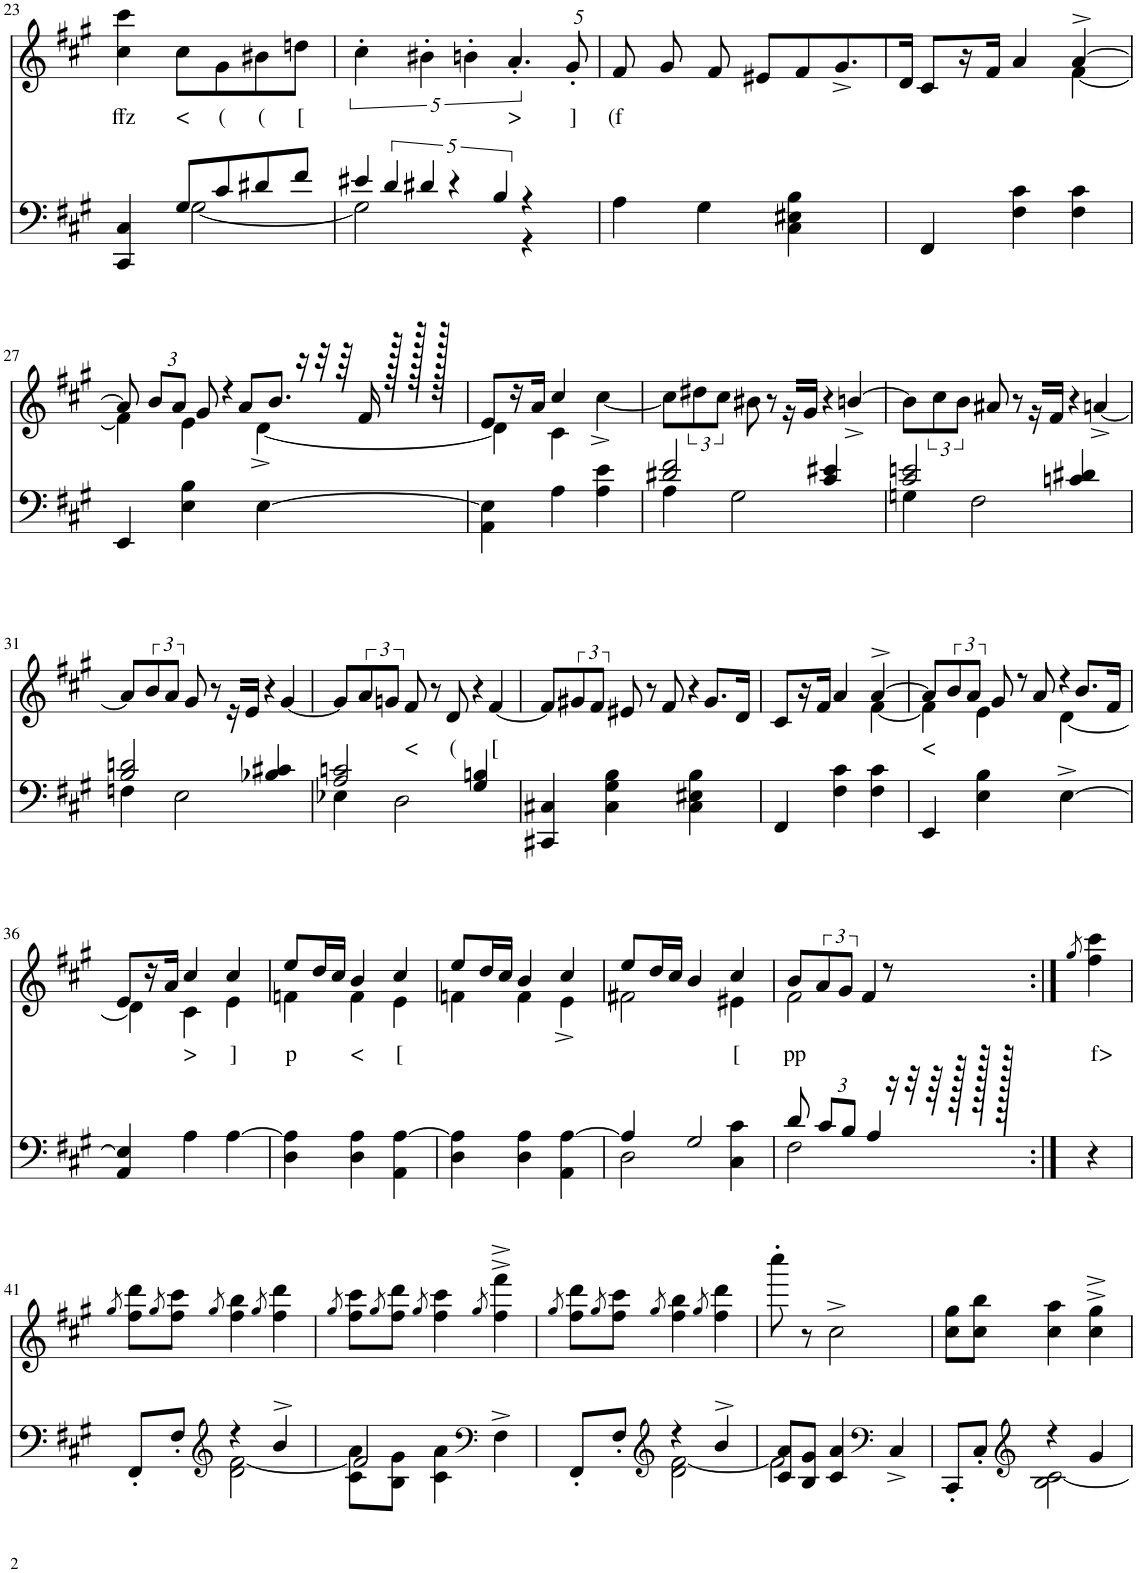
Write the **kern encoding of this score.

**kern	**kern	**text
*part2	*part1	*part1
*staff2	*staff1	*staff1
*I"piano	*I"piano	*
*I'Pno	*I'Pno	*
!!LO:PB:g=z
*clefF4	*clefG2	*
*k[f#c#g#]	*k[f#c#g#]	*
*f#:	*f#:	*
*M3/4	*M3/4	*
=23	=23	=23
*^	*	*
!	!	!	!LO:LY:b
4CC#/ 4C#/	4ryy	4cc#\ 4ccc#\	ffz
!	!	!	!LO:LY:b
8G#/L	[2G#\	8cc#\L	<
!	!	!	!LO:LY:b
8c#/	.	8g#\	(
!	!	!	!LO:LY:b
8d#X/	.	8b#X\	(
!	!	!	!LO:LY:b
8f#/J	.	8ddn\J	[
=24	=24	=24	=24
4e#X/	2G#\]	20%3cc#'\	.
.	.	20%3b#X'\	.
20%3d/	.	.	.
.	.	20%3bn'\	.
20%3d#X/	.	.	.
!	!	!	!LO:LY:b
.	.	20%3.a'/	>
.	4r	.	.
4r	.	.	.
!	!	!	!LO:LY:b
.	.	40%3g#'/	]
.	10%3.ryy	10%3.ryy	.
20%3B/	.	.	.
4r	.	.	.
*v	*v	*	*
=25	=25	=25
!	!	!LO:LY:b
4A\	8f#/	(f
!	!LO:N:vis=128.	!
.	120ryy	.
.	8g#/	.
4G#\	.	.
!	!LO:N:vis=128.	!
.	120ryy	.
.	8f#/	.
!	!LO:N:vis=128.	!
.	120ryy	.
.	8e#X/L	.
4C#\ 4E#X\ 4B\	.	.
.	8f#/	.
.	[10g#^/	.
10.ryy	80%7ryy	.
.	16d/Jk	.
=26	=26	=26
*	*^	*
4FF#/	8c#/L	2ryy	.
.	80%7g#/]	.	.
.	16r	.	.
4F#\ 4c#\	.	.	.
.	16f#/JJ	.	.
.	4a/	.	.
4F#\ 4c#\	.	[4f#\	.
.	[4a^/	.	.
80%7ryy	.	80%7ryy	.
!!LO:LB:g=z	!!
=27	=27	=27	=27
4EE/	8a/]	4f#\]	.
!	!LO:N:vis=128.	!	!
.	120ryy	.	.
*	*Xbrackettup	*	*
.	12b/L	.	.
.	12a/J	.	.
4E\ 4B\	.	4e\	.
.	8g#/	.	.
.	4r	.	.
[4E\	.	[4d^\	.
.	8a/L	.	.
4ryy	.	4ryy	.
.	8.b/J	.	.
.	16r	.	.
16ryy	.	16ryy	.
.	32r	.	.
32ryy	.	32ryy	.
.	64r	.	.
64ryy	.	64ryy	.
.	[80f#/	.	.
256..ryy	256r	256..ryy	.
.	512r	.	.
.	1024r	.	.
=28	=28	=28	=28
4AA\ 4E\]	8e/L	4d\]	.
.	20f#/]	.	.
.	16r	.	.
.	16a/JJ	.	.
4A\	.	4c#\	.
.	4cc#/	.	.
4A\ 4e\	.	[4cc#^\	.
.	4ryy	.	.
20ryy	.	20ryy	.
*	*v	*v	*
=29	=29	=29
*^	*	*
2d#X/ 2f#/	4A\	8cc#\L]	.
*	*	*brackettup	*
.	.	12dd#X\	.
.	.	12cc#\J	.
.	2G#\	.	.
.	.	8b#X\	.
.	.	8r	.
4c#/ 4e#X/	.	.	.
.	.	16r	.
.	.	16g#/JJ	.
.	.	4r	.
4.ryy	4.ryy	.	.
.	.	[24%5bn^/	.
=30	=30	=30	=30
2c#/ 2en/	4Gn\	8b\L]	.
.	.	24b/_	.
.	.	12cc#\	.
.	2F#\	12b\J	.
.	.	8a#X/	.
.	.	8r	.
4cn/ 4d#X/	.	.	.
.	.	16r	.
.	.	16f#/JJ	.
.	.	4r	.
12%5ryy	12%5ryy	.	.
.	.	[24%5an^/	.
!!LO:LB:g=z
=31	=31	=31	=31
2B/ 2dn/	4Fn\	8a/L]	.
.	.	24a/_	.
.	.	12b/	.
.	2E\	12a/J	.
.	.	8g#/	.
.	.	8r	.
4B-X/ 4c#X/	.	.	.
.	.	16r	.
.	.	16e/JJ	.
.	.	4r	.
12%5ryy	12%5ryy	.	.
.	.	[24%5g#/	.
=32	=32	=32	=32
2A/ 2cn/	4E-X\	8g#/L]	.
.	.	24g#/_	.
.	.	12a/	.
.	2D\	12gn/J	.
!	!	!	!LO:LY:b
.	.	8f#/	<
.	.	8r	.
4G#/ 4Bn/	.	.	.
!	!	!	!LO:LY:b
.	.	8d/	(
.	.	4r	.
12%5ryy	12%5ryy	.	.
!	!	!	!LO:LY:b
.	.	[24%5f#/	[
*v	*v	*	*
=33	=33	=33
4CC#X/ 4C#X/	8f#/L]	.
.	24f#/_	.
.	12g#X/	.
4C#\ 4G#\ 4B\	12f#/J	.
.	8e#X/	.
.	8r	.
4C#\ 4E#X\ 4B\	.	.
.	8f#/	.
.	4r	.
12%5ryy	.	.
.	8.g#/L	.
.	[48d/Jk	.
=34	=34	=34
*	*^	*
4FF#/	8c#/L	2ryy	.
.	24d/Jk]	.	.
.	16r	.	.
.	16f#/JJ	.	.
4F#\ 4c#\	.	.	.
.	4a/	.	.
4F#\ 4c#\	.	[4f#\	.
.	[4a^/	.	.
24ryy	.	24ryy	.
=35	=35	=35	=35
!	!	!	!LO:LY:b
4EE/	8a/L]	4f#\]	<
.	12b/	.	.
.	12a/J	.	.
4E\ 4B\	.	4e\	.
.	8g#/	.	.
.	8r	.	.
[4E^\	.	[4d\	.
.	8a/	.	.
.	4r	.	.
4.ryy	.	4.ryy	.
.	8.b/L	.	.
.	[48f#/Jk	.	.
!!LO:LB:g=z	!!
=36	=36	=36	=36
4AA/ 4E/]	8e/L	4d\]	.
.	24f#/Jk]	.	.
.	16r	.	.
.	16a/JJ	.	.
!	!	!	!LO:LY:b
4A\	.	4c#\	>
.	4cc#/	.	.
!	!	!	!LO:LY:b
[4A\	.	4e\	]
.	4cc#/	.	.
24ryy	.	24ryy	.
=37	=37	=37	=37
!	!	!	!LO:LY:b
4D\ 4A\]	8ee/L	4fn\	p
.	16dd/L	.	.
.	16cc#/JJ	.	.
!	!	!	!LO:LY:b
4D\ 4A\	4b/	4f\	<
!	!	!	!LO:LY:b
4AA\ [4A\	4cc#/	4e\	[
=38	=38	=38	=38
4D\ 4A\]	8ee/L	4fn\	.
.	16dd/L	.	.
.	16cc#/JJ	.	.
4D\ 4A\	4b/	4f\	.
4AA\ [4A\	4cc#/	4e^\	.
=39	=39	=39	=39
*^	*	*	*
4A/]	2D\	8ee/L	2f#X\	.
.	.	16dd/L	.	.
.	.	16cc#/JJ	.	.
2G#/	.	4b/	.	.
!	!	!	!	!LO:LY:b
.	4C#\ 4c#\	4cc#/	4e#X\	[
=40	=40	=40	=40	=40
!	!	!	!	!LO:LY:b
8d/	2F#\	8b/L	2f#\	pp
!LO:N:vis=128.	!	!	!	!
120ryy	.	12a/	.	.
*Xbrackettup	*	*	*	*
12c#/L	.	.	.	.
.	.	12g#/J	.	.
12B/J	.	.	.	.
.	.	4f#/	.	.
4A/	.	.	.	.
.	3840..ryy	.	6ryy	.
.	5120%851ryy	.	.	.
.	.	8r	.	.
16r	.	.	.	.
32r	.	.	.	.
64r	.	.	.	.
256r	.	.	.	.
512r	.	.	.	.
1024r	.	.	.	.
3840..ryy	.	.	.	.
*v	*v	*	*	*
*	*v	*v	*
=40X2:|!	=40X2:|!	=40X2:|!
.	8qgg#/	.
!	!	!LO:LY:b
4r	4ff#\ 4ccc#\	f>
!!LO:LB:g=z
=41	=41	=41
.	8qgg#/	.
*^	*	*
8FF#'/L	4ryy	8ff#\ 8ddd\L	.
.	.	8qgg#/	.
8F#'/J	.	8ff#\ 8ccc#\J	.
*clefG2	*	*	*
.	.	8qgg#/	.
4r	2d\ [2f#\	4ff#\ 4bb\	.
.	.	8qgg#/	.
4b^/	.	4ff#\ 4ddd\	.
=42	=42	=42	=42
.	.	8qgg#/	.
2f#/]	8c#\ 8a\L	8ff#\ 8ccc#\L	.
.	.	8qgg#/	.
.	8B\ 8g#\J	8ff#\ 8ddd\J	.
.	.	8qgg#/	.
.	4c#\ 4a\	4ff#\ 4ccc#\	.
*clefF4	*	*	*
.	.	8qgg#/	.
4F#^\	4ryy	4ff#\^ 4fff#\^	.
=43	=43	=43	=43
.	.	8qgg#/	.
8FF#'/L	4ryy	8ff#\ 8ddd\L	.
.	.	8qgg#/	.
8F#'/J	.	8ff#\ 8ccc#\J	.
*clefG2	*	*	*
.	.	8qgg#/	.
4r	2d\ [2f#\	4ff#\ 4bb\	.
.	.	8qgg#/	.
4b^/	.	4ff#\ 4ddd\	.
=44	=44	=44	=44
8c#/ 8a/L	2f#\]	8cccc#'\	.
8B/ 8g#/J	.	8r	.
4c#/ 4a/	.	2cc#^\	.
*clefF4	*	*	*
4C#^/	4ryy	.	.
=45	=45	=45	=45
8CC#'/L	4ryy	8cc#\ 8gg#\L	.
8C#'/J	.	8cc#\ 8bb\J	.
*clefG2	*	*	*
4r	2B\ [2c#\	4cc#\ 4aa\	.
4g#/	.	4cc#\^ 4gg#\^	.
*v	*v	*	*
=	=	=
*-	*-	*-
